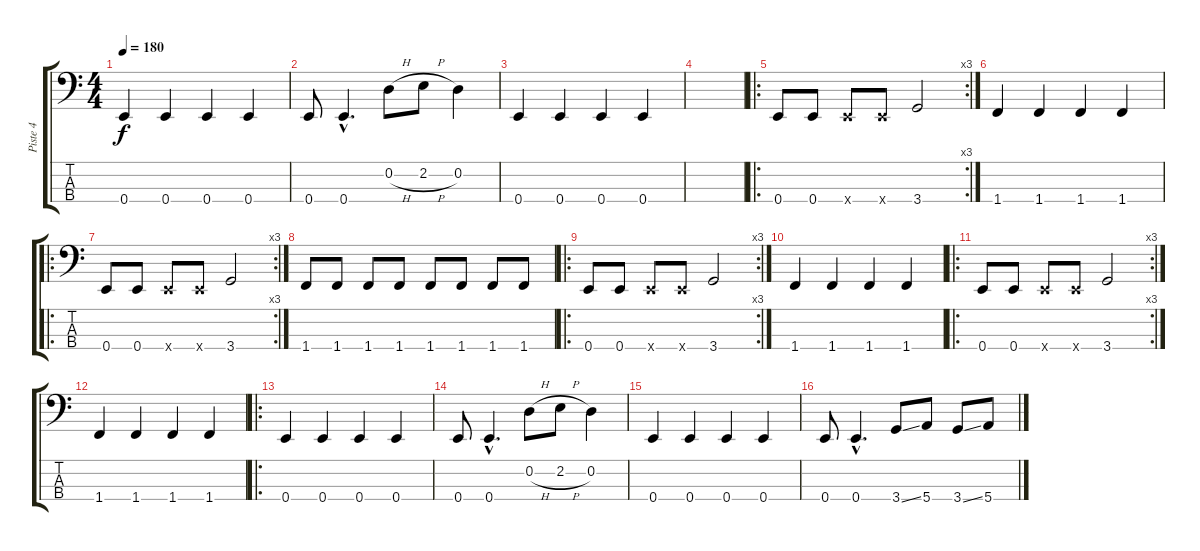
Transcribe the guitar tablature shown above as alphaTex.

\track ("Piste 4" "Piste 4") {instrument electricbassfinger}
\staff {score tabs}
\tuning (G2 D2 A1 E1) {hide}
\ts (4 4)
\tempo 180
\clef f4
\ks c
0.4.4{dy f} 0.4.4 0.4.4 0.4.4 |
0.4.8 0.4{hac}.4{d} 0.2{h}.8 2.2{h}.8 0.2.4 |
0.4.4 0.4.4 0.4.4 0.4.4 |
|
\ro
\rc 3
0.4.8 0.4.8 0.4{x}.8 0.4{x}.8 3.4.2 |
1.4.4 1.4.4 1.4.4 1.4.4 |
\ro
\rc 3
0.4.8 0.4.8 0.4{x}.8 0.4{x}.8 3.4.2 |
1.4.8 1.4.8 1.4.8 1.4.8 1.4.8 1.4.8 1.4.8 1.4.8 |
\ro
\rc 3
0.4.8 0.4.8 0.4{x}.8 0.4{x}.8 3.4.2 |
1.4.4 1.4.4 1.4.4 1.4.4 |
\ro
\rc 3
0.4.8 0.4.8 0.4{x}.8 0.4{x}.8 3.4.2 |
1.4.4 1.4.4 1.4.4 1.4.4 |
\ro
0.4.4 0.4.4 0.4.4 0.4.4 |
0.4.8 0.4{hac}.4{d} 0.2{h}.8 2.2{h}.8 0.2.4 |
0.4.4 0.4.4 0.4.4 0.4.4 |
0.4.8 0.4{hac}.4{d} 3.4{ss}.8 5.4.8 3.4{ss}.8 5.4.8
